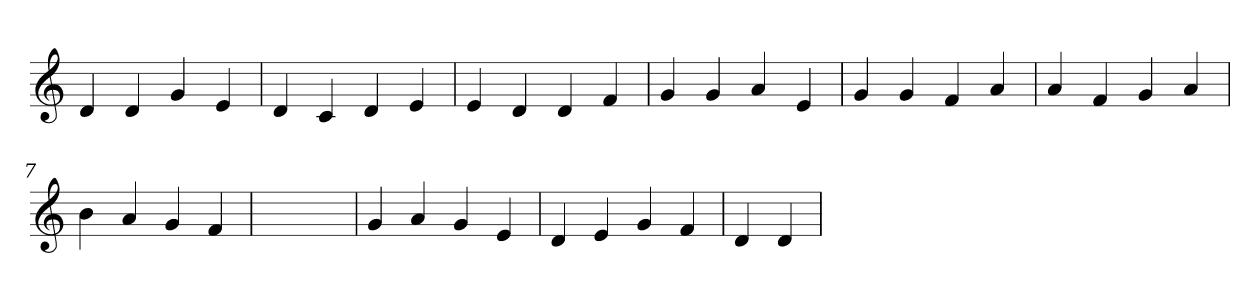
**kern
*part1
*staff1
*clefG2
=1
4d
4d
4g
4e
=2
4d
4c
4d
4e
=3
4e
4d
4d
4f
=4
4g
4g
4a
4e
=5
4g
4g
4f
4a
=6
4a
4f
4g
4a
=7
4b
4a
4g
4f
=8
1ryy
=8
4g
4a
4g
4e
=9
4d
4e
4g
4f
=10
4d
4d
=
*-
